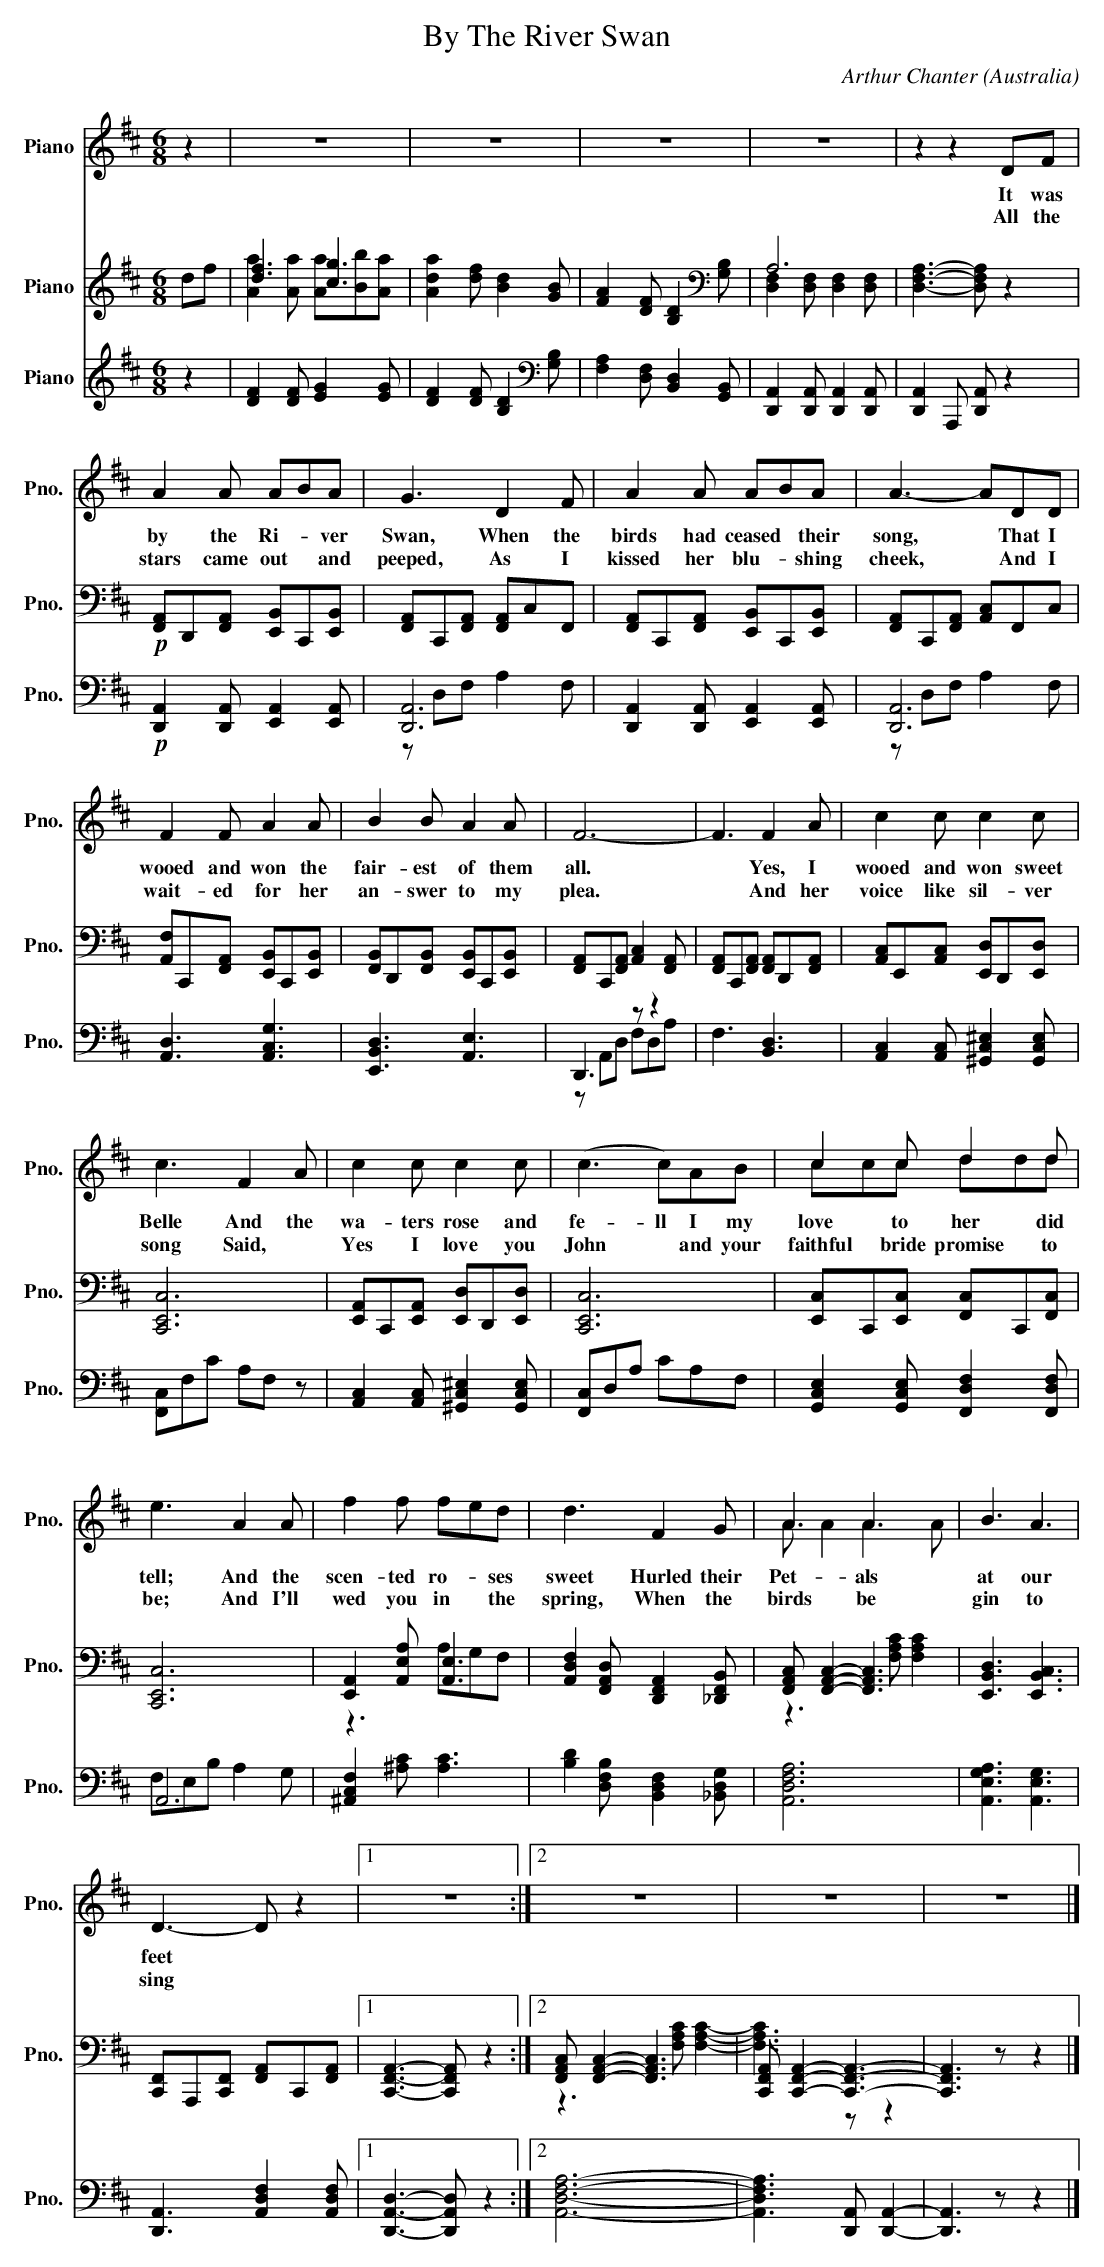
X:1
T:By The River Swan
C:Arthur Chanter
O:Australia
%%score ( 1 2 ) ( 3 4 ) ( 5 6 )
L:1/8
M:6/8
K:D
V:1 treble nm="Piano" snm="Pno."
V:2 treble
V:3 treble nm="Piano" snm="Pno."
V:4 treble
V:5 treble nm="Piano" snm="Pno."
V:6 treble
V:1
z2 | z6 | z6 | z6 | z6 | z2 z2 DF |$ A2 A ABA | G3 D2 F | A2 A ABA | A3- ADD |$ F2 F A2 A |
w: |||||It was|by the Ri- * ver|Swan, When the|birds had ceased * their|song, * That I|wooed and won the|
w: |||||All the|stars came out * and|peeped, As I|kissed her blu- * shing|cheek, * And I|wait- ed for her|
B2 B A2 A | F6- | F3 F2 A | c2 c c2 c |$ c3 F2 A | c2 c c2 c | (c3 c)AB | c2 c d2 d |$ e3 A2 A |
w: fair- est of them|all.|* Yes, I|wooed and won sweet|Belle And the|wa- ters rose and|fe- ll I my|love to her did|tell; And the|
w: an- swer to my|plea.|* And her|voice like sil- ver|song Said, *|Yes I love you|John * and your|faithful bride promise to|be; And I'll|
f2 f fed | d3 F2 G | A3 A3 | B3 A3 |$ D3- D z2 |1 z6 :|2 z6 | z6 | z6 |]
w: scen- ted ro- * ses|sweet Hurled their|Pet- als|at our|feet *|||||
w: wed you in * the|spring, When the|birds be|gin to|sing *|||||
V:2
x2 | x6 | x6 | x6 | x6 | x6 |$ x6 | x6 | x6 | x6 |$ x6 | x6 | x6 | x6 | x6 |$ x6 | x6 | x6 |
ccc ddd |$ x6 | x6 | x6 | A A2 A2 A | x6 |$ x6 |1 x6 :|2 x6 | x6 | x6 |]
V:3
df | [df]3 [cg]3 | [Ada]2 [df] [Bd]2 [GB] | [FA]2 [DF] [B,D]2[K:bass] [G,B,] | A,6 |
[D,F,A,]3- [D,F,A,] z2 |$!p! [F,,A,,]D,,[F,,A,,] [E,,B,,]C,,[E,,B,,] |
[F,,A,,]C,,[F,,A,,] [F,,A,,]C,F,, | [F,,A,,]C,,[F,,A,,] [E,,B,,]C,,[E,,B,,] |
[F,,A,,]C,,[F,,A,,] [A,,C,]F,,C, |$ [A,,F,]C,,[F,,A,,] [E,,B,,]C,,[E,,B,,] |
[F,,B,,]D,,[F,,B,,] [E,,B,,]C,,[E,,B,,] | [F,,A,,]C,,[F,,A,,] [A,,C,]2 [F,,A,,] |
[F,,A,,]C,,[F,,A,,] [F,,A,,]D,,[F,,A,,] | [A,,C,]E,,[A,,C,] [E,,D,]D,,[E,,D,] |$ [C,,E,,C,]6 |
[E,,A,,]C,,[E,,A,,] [E,,D,]D,,[E,,D,] | [C,,E,,C,]6 | [E,,C,]C,,[E,,C,] [F,,C,]C,,[F,,C,] |$
[C,,E,,C,]6 | [E,,A,,]2 [A,,E,A,] [A,,E,]3 | [A,,D,F,]2 [F,,A,,D,] [D,,F,,A,,]2 [_D,,F,,B,,] |
[F,,A,,C,] [F,,A,,C,]2- [F,,A,,C,]3 | [E,,B,,D,]3 [E,,B,,C,]3 |$
[C,,F,,]A,,,[C,,F,,] [F,,A,,]C,,[F,,A,,] |1 [C,,F,,A,,]3- [C,,F,,A,,] z2 :|2
[F,,A,,C,] [F,,A,,C,]2- [F,,A,,C,]3 | [C,,F,,A,,] [C,,F,,A,,]2- [C,,F,,A,,]3- |
[C,,F,,A,,]3 z z2 |]
V:4
x2 | [Aa]2 [Aa] [Aa][Bb][Aa] | x6 | x5[K:bass] x | [D,F,]2 [D,F,] [D,F,]2 [D,F,] | x6 |$ x6 | x6 |
x6 | x6 |$ x6 | x6 | x6 | x6 | x6 |$ x6 | x6 | x6 | x6 |$ x6 | z3 A,G,F, | x6 |
z3 [F,A,C] [F,A,C]2 | x6 |$ x6 |1 x6 :|2 z3 [F,A,C] [F,A,C]2- | [F,A,C]3 z z2 | x6 |]
V:5
z2 | [DF]2 [DF] [EG]2 [EG] | [DF]2 [DF] [B,D]2[K:bass] [G,B,] | [F,A,]2 [D,F,] [B,,D,]2 [G,,B,,] |
[D,,A,,]2 [D,,A,,] [D,,A,,]2 [D,,A,,] | [D,,A,,]2 A,,, [D,,A,,] z2 |$
!p! [D,,A,,]2 [D,,A,,] [E,,A,,]2 [E,,A,,] | [D,,A,,]6 | [D,,A,,]2 [D,,A,,] [E,,A,,]2 [E,,A,,] |
[D,,A,,]6 |$ [A,,D,]3 [A,,C,G,]3 | [E,,B,,D,]3 [A,,E,]3 | D,,3 z z2 | F,3 [B,,D,]3 |
[A,,C,]2 [A,,C,] [^G,,C,^E,]2 [G,,C,E,] |$ [F,,C,]F,C A,F, z |
[A,,C,]2 [A,,C,] [^G,,C,^E,]2 [G,,C,E,] | [F,,C,]D,A, CA,F, |
[G,,C,E,]2 [G,,C,E,] [F,,D,F,]2 [F,,D,F,] |$ A,,6 | [^A,,C,F,]2 [^A,C] [A,C]3 |
[B,D]2 [D,F,B,] [B,,D,F,]2 [_B,,D,G,] | [A,,D,F,A,]6 | [A,,E,G,A,]3 [A,,E,G,]3 |$
[D,,A,,]3 [A,,D,F,]2 [A,,D,F,] |1 [D,,A,,D,]3- [D,,A,,D,] z2 :|2 [A,,D,F,A,]6- |
[A,,D,F,A,]3 [D,,A,,] [D,,A,,]2- | [D,,A,,]3 z z2 |]
V:6
x2 | x6 | x5[K:bass] x | x6 | x6 | x6 |$ x6 | z D,F, A,2 F, | x6 | z D,F, A,2 F, |$ x6 | x6 |
z A,,D, F,D,A, | x6 | x6 |$ x6 | x6 | x6 | x6 |$ F,E,B, A,2 G, | x6 | x6 | x6 | x6 |$ x6 |1 x6 :|2
x6 | x6 | x6 |]
